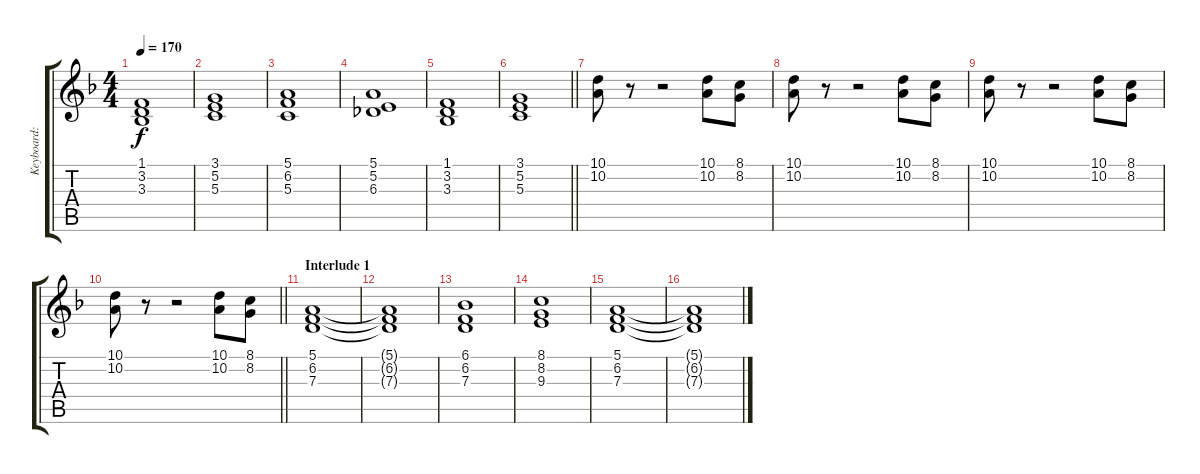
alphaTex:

\track ("Keyboard: Juha Mäenpää" "Keyboard: ") {instrument stringensemble1}
\staff {score tabs}
\tuning (E4 B3 G3 D3 A2 E2) {hide}
\ts (4 4)
\tempo 170
\clef g2
\ks dminor
(1.1 3.2 3.3).1{dy f} |
(3.1 5.2 5.3).1 |
(5.1 6.2 5.3).1 |
(5.1 5.2 6.3).1 |
(1.1 3.2 3.3).1 |
\barLineRight lightlight
(3.1 5.2 5.3).1 |
(10.1 10.2).8 r.8 r.2 (10.1 10.2).8 (8.1 8.2).8 |
(10.1 10.2).8 r.8 r.2 (10.1 10.2).8 (8.1 8.2).8 |
(10.1 10.2).8 r.8 r.2 (10.1 10.2).8 (8.1 8.2).8 |
\barLineRight lightlight
(10.1 10.2).8 r.8 r.2 (10.1 10.2).8 (8.1 8.2).8 |
\section ("" "Interlude 1")
(5.1 6.2 7.3).1 |
(5.1{t} 6.2{t} 7.3{t}).1 |
(6.1 6.2 7.3).1 |
(8.1 8.2 9.3).1 |
(5.1 6.2 7.3).1 |
(5.1{t} 6.2{t} 7.3{t}).1
